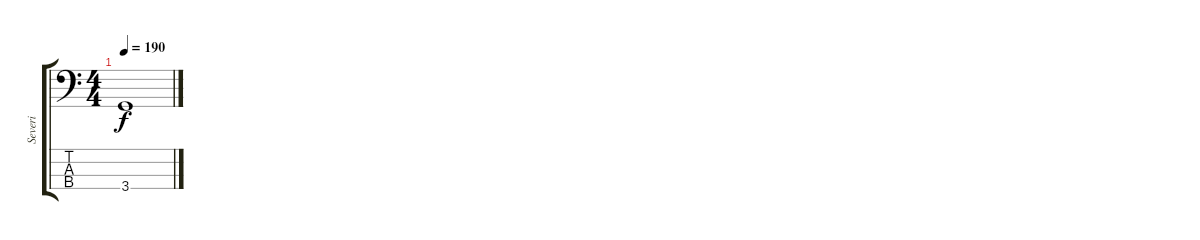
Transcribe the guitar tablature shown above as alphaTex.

\track ("Severi" "Severi") {instrument electricbassfinger}
\staff {score tabs}
\tuning (G2 D2 A1 E1) {hide}
\ts (4 4)
\tempo 190
\clef f4
\ks c
3.4.1{dy f}
